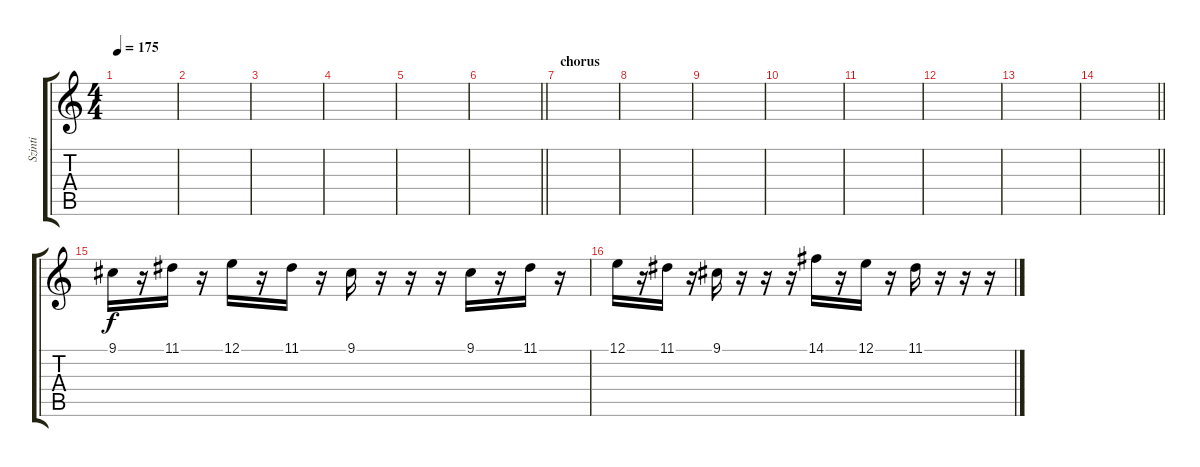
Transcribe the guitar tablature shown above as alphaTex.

\track ("Szinti" "Szinti") {instrument stringensemble1}
\staff {score tabs}
\tuning (E4 B3 G3 D3 A2 E2) {hide}
\ts (4 4)
\tempo 175
\clef g2
\ks c
|
|
|
|
|
\barLineRight lightlight
|
\section ("" "chorus")
|
|
|
|
|
|
|
\barLineRight lightlight
|
9.1.16 r.16 11.1.16 r.16 12.1.16 r.16 11.1.16 r.16 9.1.16 r.16 r.16 r.16 9.1.16 r.16 11.1.16 r.16 |
12.1.16 r.16 11.1.16 r.16 9.1.16 r.16 r.16 r.16 14.1.16 r.16 12.1.16 r.16 11.1.16 r.16 r.16 r.16
